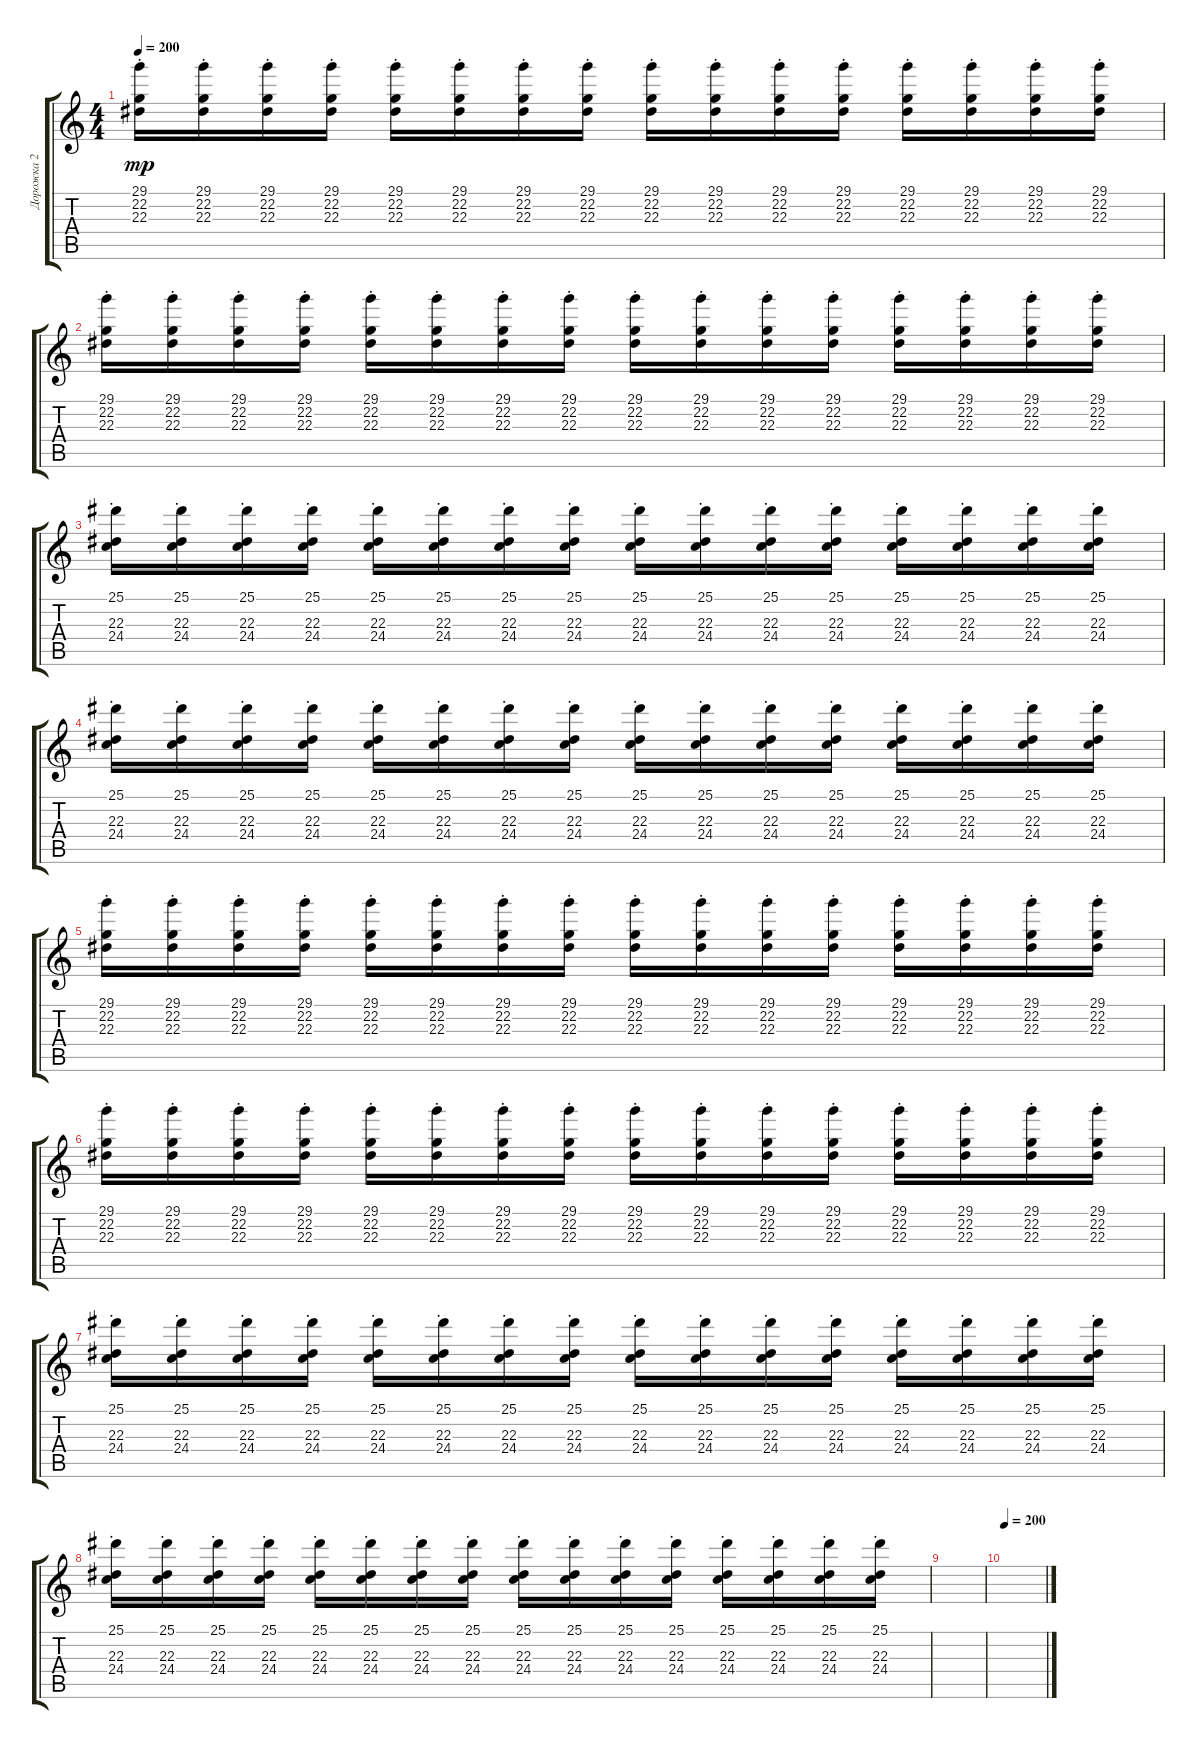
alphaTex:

\track ("Дорожка 2" "Дорожка 2") {instrument pad8sweep}
\staff {score tabs}
\tuning (D4 A3 F3 C3 G2 C2) {hide}
\ts (4 4)
\tempo 200
\clef g2
\ks c
(29.1 22.2{st} 22.3{st}).16{dy mp} (29.1 22.2{st} 22.3{st}).16 (29.1 22.2{st} 22.3{st}).16 (29.1 22.2{st} 22.3{st}).16 (29.1 22.2{st} 22.3{st}).16 (29.1 22.2{st} 22.3{st}).16 (29.1 22.2{st} 22.3{st}).16 (29.1 22.2{st} 22.3{st}).16 (29.1 22.2{st} 22.3{st}).16 (29.1 22.2{st} 22.3{st}).16 (29.1 22.2{st} 22.3{st}).16 (29.1 22.2{st} 22.3{st}).16 (29.1 22.2{st} 22.3{st}).16 (29.1 22.2{st} 22.3{st}).16 (29.1 22.2{st} 22.3{st}).16 (29.1 22.2{st} 22.3{st}).16 |
(29.1 22.2{st} 22.3{st}).16 (29.1 22.2{st} 22.3{st}).16 (29.1 22.2{st} 22.3{st}).16 (29.1 22.2{st} 22.3{st}).16 (29.1 22.2{st} 22.3{st}).16 (29.1 22.2{st} 22.3{st}).16 (29.1 22.2{st} 22.3{st}).16 (29.1 22.2{st} 22.3{st}).16 (29.1 22.2{st} 22.3{st}).16 (29.1 22.2{st} 22.3{st}).16 (29.1 22.2{st} 22.3{st}).16 (29.1 22.2{st} 22.3{st}).16 (29.1 22.2{st} 22.3{st}).16 (29.1 22.2{st} 22.3{st}).16 (29.1 22.2{st} 22.3{st}).16 (29.1 22.2{st} 22.3{st}).16 |
(25.1 22.3{st} 24.4{st}).16 (25.1 22.3{st} 24.4{st}).16 (25.1 22.3{st} 24.4{st}).16 (25.1 22.3{st} 24.4{st}).16 (25.1 22.3{st} 24.4{st}).16 (25.1 22.3{st} 24.4{st}).16 (25.1 22.3{st} 24.4{st}).16 (25.1 22.3{st} 24.4{st}).16 (25.1 22.3{st} 24.4{st}).16 (25.1 22.3{st} 24.4{st}).16 (25.1 22.3{st} 24.4{st}).16 (25.1 22.3{st} 24.4{st}).16 (25.1 22.3{st} 24.4{st}).16 (25.1 22.3{st} 24.4{st}).16 (25.1 22.3{st} 24.4{st}).16 (25.1 22.3{st} 24.4{st}).16 |
(25.1 22.3{st} 24.4{st}).16 (25.1 22.3{st} 24.4{st}).16 (25.1 22.3{st} 24.4{st}).16 (25.1 22.3{st} 24.4{st}).16 (25.1 22.3{st} 24.4{st}).16 (25.1 22.3{st} 24.4{st}).16 (25.1 22.3{st} 24.4{st}).16 (25.1 22.3{st} 24.4{st}).16 (25.1 22.3{st} 24.4{st}).16 (25.1 22.3{st} 24.4{st}).16 (25.1 22.3{st} 24.4{st}).16 (25.1 22.3{st} 24.4{st}).16 (25.1 22.3{st} 24.4{st}).16 (25.1 22.3{st} 24.4{st}).16 (25.1 22.3{st} 24.4{st}).16 (25.1 22.3{st} 24.4{st}).16 |
(29.1 22.2{st} 22.3{st}).16 (29.1 22.2{st} 22.3{st}).16 (29.1 22.2{st} 22.3{st}).16 (29.1 22.2{st} 22.3{st}).16 (29.1 22.2{st} 22.3{st}).16 (29.1 22.2{st} 22.3{st}).16 (29.1 22.2{st} 22.3{st}).16 (29.1 22.2{st} 22.3{st}).16 (29.1 22.2{st} 22.3{st}).16 (29.1 22.2{st} 22.3{st}).16 (29.1 22.2{st} 22.3{st}).16 (29.1 22.2{st} 22.3{st}).16 (29.1 22.2{st} 22.3{st}).16 (29.1 22.2{st} 22.3{st}).16 (29.1 22.2{st} 22.3{st}).16 (29.1 22.2{st} 22.3{st}).16 |
(29.1 22.2{st} 22.3{st}).16 (29.1 22.2{st} 22.3{st}).16 (29.1 22.2{st} 22.3{st}).16 (29.1 22.2{st} 22.3{st}).16 (29.1 22.2{st} 22.3{st}).16 (29.1 22.2{st} 22.3{st}).16 (29.1 22.2{st} 22.3{st}).16 (29.1 22.2{st} 22.3{st}).16 (29.1 22.2{st} 22.3{st}).16 (29.1 22.2{st} 22.3{st}).16 (29.1 22.2{st} 22.3{st}).16 (29.1 22.2{st} 22.3{st}).16 (29.1 22.2{st} 22.3{st}).16 (29.1 22.2{st} 22.3{st}).16 (29.1 22.2{st} 22.3{st}).16 (29.1 22.2{st} 22.3{st}).16 |
(25.1 22.3{st} 24.4{st}).16 (25.1 22.3{st} 24.4{st}).16 (25.1 22.3{st} 24.4{st}).16 (25.1 22.3{st} 24.4{st}).16 (25.1 22.3{st} 24.4{st}).16 (25.1 22.3{st} 24.4{st}).16 (25.1 22.3{st} 24.4{st}).16 (25.1 22.3{st} 24.4{st}).16 (25.1 22.3{st} 24.4{st}).16 (25.1 22.3{st} 24.4{st}).16 (25.1 22.3{st} 24.4{st}).16 (25.1 22.3{st} 24.4{st}).16 (25.1 22.3{st} 24.4{st}).16 (25.1 22.3{st} 24.4{st}).16 (25.1 22.3{st} 24.4{st}).16 (25.1 22.3{st} 24.4{st}).16 |
(25.1 22.3{st} 24.4{st}).16 (25.1 22.3{st} 24.4{st}).16 (25.1 22.3{st} 24.4{st}).16 (25.1 22.3{st} 24.4{st}).16 (25.1 22.3{st} 24.4{st}).16 (25.1 22.3{st} 24.4{st}).16 (25.1 22.3{st} 24.4{st}).16 (25.1 22.3{st} 24.4{st}).16 (25.1 22.3{st} 24.4{st}).16 (25.1 22.3{st} 24.4{st}).16 (25.1 22.3{st} 24.4{st}).16 (25.1 22.3{st} 24.4{st}).16 (25.1 22.3{st} 24.4{st}).16 (25.1 22.3{st} 24.4{st}).16 (25.1 22.3{st} 24.4{st}).16 (25.1 22.3{st} 24.4{st}).16 |
|
\tempo 200
